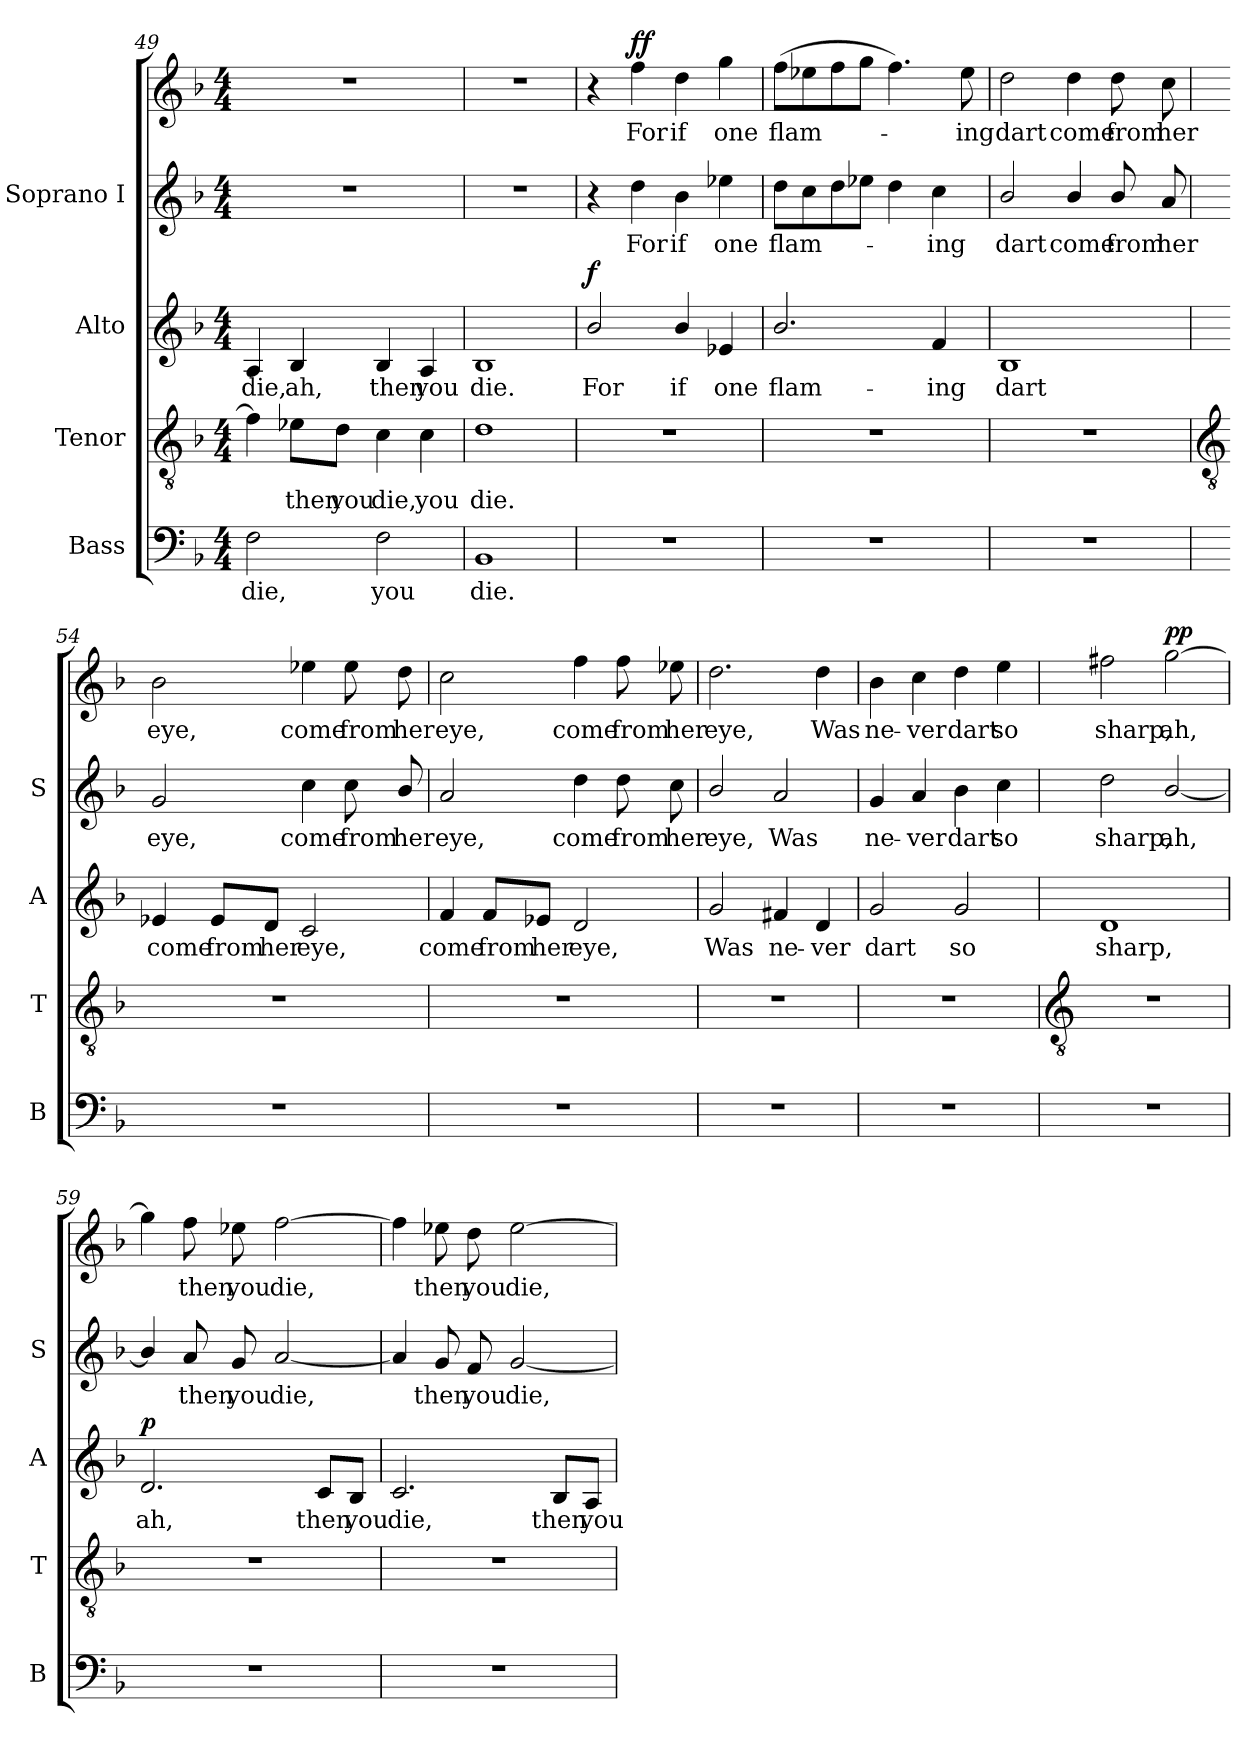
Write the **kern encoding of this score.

**kern	**text	**kern	**text	**kern	**text	**dynam	**kern	**text	**kern	**text	**dynam
*part4	*part4	*part3	*part3	*part2	*part2	*part2	*part1	*part1	*part1	*part1	*part1
*staff5	*staff5	*staff4	*staff4	*staff3	*staff3	*staff3	*staff2	*staff2	*staff1	*staff1	*staff1/2
*I"Bass	*	*I"Tenor	*	*I"Alto	*	*	*I"Soprano I	*	*	*	*
*I'B	*	*I'T	*	*I'A	*	*	*I'S	*	*	*	*
!!LO:LB:g=z
*clefF4	*	*clefGv2	*	*clefG2	*	*	*clefG2	*	*clefG2	*	*
*k[b-]	*	*k[b-]	*	*k[b-]	*	*	*k[b-]	*	*k[b-]	*	*
*F:	*	*F:	*	*F:	*	*	*F:	*	*F:	*	*
*M4/4	*	*M4/4	*	*M4/4	*	*	*M4/4	*	*M4/4	*	*
=49	=49	=49	=49	=49	=49	=49	=49	=49	=49	=49	=49
!	!LO:LY:b	!	!	!	!LO:LY:b	!	!	!	!	!	!
2F	die,	4f]	.	4A	die,	.	1r	.	1r	.	.
!	!	!	!LO:LY:b	!	!LO:LY:b	!	!	!	!	!	!
.	.	8e-X\L	then	4B-	ah,	.	.	.	.	.	.
!	!	!	!LO:LY:b	!	!	!	!	!	!	!	!
.	.	8d\J	you	.	.	.	.	.	.	.	.
!	!LO:LY:b	!	!LO:LY:b	!	!LO:LY:b	!	!	!	!	!	!
2F	you	4c	die,	4B-	then	.	.	.	.	.	.
!	!	!	!LO:LY:b	!	!LO:LY:b	!	!	!	!	!	!
.	.	4c	you	4A	you	.	.	.	.	.	.
=50	=50	=50	=50	=50	=50	=50	=50	=50	=50	=50	=50
!	!LO:LY:b	!	!LO:LY:b	!	!LO:LY:b	!	!	!	!	!	!
1BB-	die.	1d	die.	1B-	die.	.	1r	.	1r	.	.
=51	=51	=51	=51	=51	=51	=51	=51	=51	=51	=51	=51
!	!	!	!	!	!LO:LY:b	!LO:DY:b	!	!	!	!	!
1r	.	1r	.	2b-/	For	f	4r	.	4r	.	.
!	!	!	!	!	!	!	!	!LO:LY:b	!	!LO:LY:b	!LO:DY:b=2
!	!	!	!	!	!	!	!	!	!	!	!LO:DY:n=1:b
.	.	.	.	.	.	.	4dd	For	4ff	For	f f
!	!	!	!	!	!LO:LY:b	!	!	!LO:LY:b	!	!LO:LY:b	!
.	.	.	.	4b-/	if	.	4b-	if	4dd	if	.
!	!	!	!	!	!LO:LY:b	!	!	!LO:LY:b	!	!LO:LY:b	!
.	.	.	.	4e-X	one	.	4ee-X	one	4gg	one	.
=52	=52	=52	=52	=52	=52	=52	=52	=52	=52	=52	=52
!	!	!	!	!	!LO:LY:b	!	!	!LO:LY:b	!	!LO:LY:b	!
1r	.	1r	.	2.b-/	flam-	.	8ddL	flam-	(>8ffL	flam-	.
.	.	.	.	.	.	.	8cc	.	8ee-X	.	.
.	.	.	.	.	.	.	8dd	.	8ff	.	.
.	.	.	.	.	.	.	8ee-XJ	.	8ggJ	.	.
.	.	.	.	.	.	.	4dd	.	4.ff)	.	.
!	!	!	!	!	!LO:LY:b	!	!	!LO:LY:b	!	!	!
.	.	.	.	4f	-ing	.	4cc	ing	.	.	.
!	!	!	!	!	!	!	!	!	!	!LO:LY:b	!
.	.	.	.	.	.	.	.	.	8ee-	ing	.
=53	=53	=53	=53	=53	=53	=53	=53	=53	=53	=53	=53
!	!	!	!	!	!LO:LY:b	!	!	!LO:LY:b	!	!LO:LY:b	!
1r	.	1r	.	1B-	dart	.	2b-/	dart	2dd	dart	.
!	!	!	!	!	!	!	!	!LO:LY:b	!	!LO:LY:b	!
.	.	.	.	.	.	.	4b-/	come	4dd	come	.
!	!	!	!	!	!	!	!	!LO:LY:b	!	!LO:LY:b	!
.	.	.	.	.	.	.	8b-/	from	8dd	from	.
!	!	!	!	!	!	!	!	!LO:LY:b	!	!LO:LY:b	!
.	.	.	.	.	.	.	8a	her	8cc	her	.
!!LO:LB:g=z
=54	=54	=54	=54	=54	=54	=54	=54	=54	=54	=54	=54
*	*	*clefGv2	*	*	*	*	*	*	*	*	*
!	!	!	!	!	!LO:LY:b	!	!	!LO:LY:b	!	!LO:LY:b	!
1r	.	1r	.	4e-X	come	.	2g	eye,	2b-	eye,	.
!	!	!	!	!	!LO:LY:b	!	!	!	!	!	!
.	.	.	.	8e-/L	from	.	.	.	.	.	.
!	!	!	!	!	!LO:LY:b	!	!	!	!	!	!
.	.	.	.	8d/J	her	.	.	.	.	.	.
!	!	!	!	!	!LO:LY:b	!	!	!LO:LY:b	!	!LO:LY:b	!
.	.	.	.	2c	eye,	.	4cc	come	4ee-X	come	.
!	!	!	!	!	!	!	!	!LO:LY:b	!	!LO:LY:b	!
.	.	.	.	.	.	.	8cc	from	8ee-	from	.
!	!	!	!	!	!	!	!	!LO:LY:b	!	!LO:LY:b	!
.	.	.	.	.	.	.	8b-/	her	8dd	her	.
=55	=55	=55	=55	=55	=55	=55	=55	=55	=55	=55	=55
!	!	!	!	!	!LO:LY:b	!	!	!LO:LY:b	!	!LO:LY:b	!
1r	.	1r	.	4f	come	.	2a	eye,	2cc	eye,	.
!	!	!	!	!	!LO:LY:b	!	!	!	!	!	!
.	.	.	.	8f/L	from	.	.	.	.	.	.
!	!	!	!	!	!LO:LY:b	!	!	!	!	!	!
.	.	.	.	8e-X/J	her	.	.	.	.	.	.
!	!	!	!	!	!LO:LY:b	!	!	!LO:LY:b	!	!LO:LY:b	!
.	.	.	.	2d	eye,	.	4dd	come	4ff	come	.
!	!	!	!	!	!	!	!	!LO:LY:b	!	!LO:LY:b	!
.	.	.	.	.	.	.	8dd	from	8ff	from	.
!	!	!	!	!	!	!	!	!LO:LY:b	!	!LO:LY:b	!
.	.	.	.	.	.	.	8cc	her	8ee-X	her	.
=56	=56	=56	=56	=56	=56	=56	=56	=56	=56	=56	=56
!	!	!	!	!	!LO:LY:b	!	!	!LO:LY:b	!	!LO:LY:b	!
1r	.	1r	.	2g	Was	.	2b-/	eye,	2.dd	eye,	.
!	!	!	!	!	!LO:LY:b	!	!	!LO:LY:b	!	!	!
.	.	.	.	4f#X	ne-	.	2a	Was	.	.	.
!	!	!	!	!	!LO:LY:b	!	!	!	!	!LO:LY:b	!
.	.	.	.	4d	-ver	.	.	.	4dd	Was	.
=57	=57	=57	=57	=57	=57	=57	=57	=57	=57	=57	=57
!	!	!	!	!	!LO:LY:b	!	!	!LO:LY:b	!	!LO:LY:b	!
1r	.	1r	.	2g	dart	.	4g	ne-	4b-	ne-	.
!	!	!	!	!	!	!	!	!LO:LY:b	!	!LO:LY:b	!
.	.	.	.	.	.	.	4a	-ver	4cc	-ver	.
!	!	!	!	!	!LO:LY:b	!	!	!LO:LY:b	!	!LO:LY:b	!
.	.	.	.	2g	so	.	4b-	dart	4dd	dart	.
!	!	!	!	!	!	!	!	!LO:LY:b	!	!LO:LY:b	!
.	.	.	.	.	.	.	4cc	so	4ee	so	.
!!LO:LB:g=z
=58	=58	=58	=58	=58	=58	=58	=58	=58	=58	=58	=58
*	*	*clefGv2	*	*	*	*	*	*	*	*	*
!	!	!	!	!	!LO:LY:b	!	!	!LO:LY:b	!	!LO:LY:b	!
1r	.	1r	.	1d	sharp,	.	2dd	sharp,	2ff#X	sharp,	.
!	!	!	!	!	!	!	!	!LO:LY:b	!	!LO:LY:b	!LO:DY:b=2
!	!	!	!	!	!	!	!	!	!	!	!LO:DY:n=1:b
.	.	.	.	.	.	.	[2b-/	ah,	[2gg	ah,	p p
=59	=59	=59	=59	=59	=59	=59	=59	=59	=59	=59	=59
!	!	!	!	!	!LO:LY:b	!LO:DY:b	!	!	!	!	!
1r	.	1r	.	2.d	ah,	p	4b-/]	.	4gg]	.	.
!	!	!	!	!	!	!	!	!LO:LY:b	!	!LO:LY:b	!
.	.	.	.	.	.	.	8a	then	8ff	then	.
!	!	!	!	!	!	!	!	!LO:LY:b	!	!LO:LY:b	!
.	.	.	.	.	.	.	8g	you	8ee-X	you	.
!	!	!	!	!	!	!	!	!LO:LY:b	!	!LO:LY:b	!
.	.	.	.	.	.	.	[2a	die,	[2ff	die,	.
!	!	!	!	!	!LO:LY:b	!	!	!	!	!	!
.	.	.	.	8c/L	then	.	.	.	.	.	.
!	!	!	!	!	!LO:LY:b	!	!	!	!	!	!
.	.	.	.	8B-/J	you	.	.	.	.	.	.
=60	=60	=60	=60	=60	=60	=60	=60	=60	=60	=60	=60
!	!	!	!	!	!LO:LY:b	!	!	!	!	!	!
1r	.	1r	.	2.c/	die,	.	4a]	.	4ff]	.	.
!	!	!	!	!	!	!	!	!LO:LY:b	!	!LO:LY:b	!
.	.	.	.	.	.	.	8g	then	8ee-X	then	.
!	!	!	!	!	!	!	!	!LO:LY:b	!	!LO:LY:b	!
.	.	.	.	.	.	.	8f	you	8dd	you	.
!	!	!	!	!	!	!	!	!LO:LY:b	!	!LO:LY:b	!
.	.	.	.	.	.	.	[2g	die,	[2ee-	die,	.
!	!	!	!	!	!LO:LY:b	!	!	!	!	!	!
.	.	.	.	8B-/L	then	.	.	.	.	.	.
!	!	!	!	!	!LO:LY:b	!	!	!	!	!	!
.	.	.	.	8A/J	you	.	.	.	.	.	.
=	=	=	=	=	=	=	=	=	=	=	=
*-	*-	*-	*-	*-	*-	*-	*-	*-	*-	*-	*-
